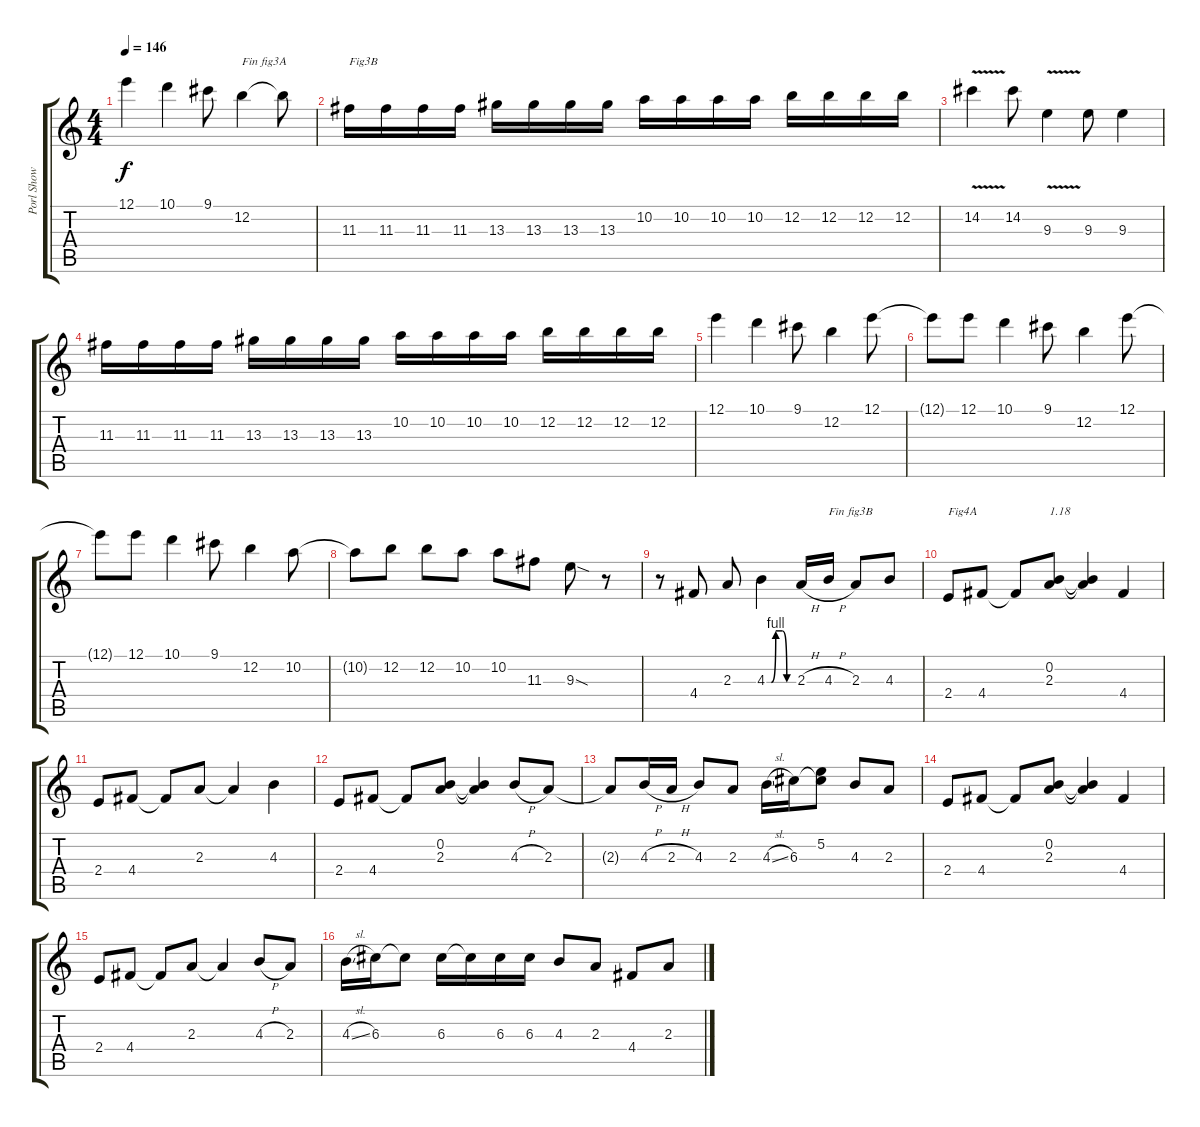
\track ("Porl Show solo from web" "Porl Show ") {mute instrument distortionguitar}
\staff {score tabs}
\tuning (E4 B3 G3 D3 A2 E2) {hide}
\ts (4 4)
\tempo 146
\clef g2
\ks c
12.1.4{dy f} 10.1.4 9.1.8 12.2.4{txt "Fin fig3A"} 12.2{t}.8 |
11.3.16{txt "Fig3B"} 11.3.16 11.3.16 11.3.16 13.3.16 13.3.16 13.3.16 13.3.16 10.2.16 10.2.16 10.2.16 10.2.16 12.2.16 12.2.16 12.2.16 12.2.16 |
14.2{v}.4 14.2.8 9.3{v}.4 9.3.8 9.3.4 |
11.3.16 11.3.16 11.3.16 11.3.16 13.3.16 13.3.16 13.3.16 13.3.16 10.2.16 10.2.16 10.2.16 10.2.16 12.2.16 12.2.16 12.2.16 12.2.16 |
12.1.4 10.1.4 9.1.8 12.2.4 12.1.8 |
12.1{t}.8 12.1.8 10.1.4 9.1.8 12.2.4 12.1.8 |
12.1{t}.8 12.1.8 10.1.4 9.1.8 12.2.4 10.2.8 |
10.2{t}.8 12.2.8 12.2.8 10.2.8 10.2.8 11.3.8 9.3{sod}.8 r.8 |
r.8 4.4.8 2.3.8 4.3{be (custom 0 0 10 0 20 4 35 4 45 0 60 0)}.4 2.3{h}.16 4.3{h}.16{txt "Fin fig3B"} 2.3.8 4.3.8 |
2.4.8{txt "Fig4A"} 4.4.8 4.4{t}.8 (0.2 2.3).8{txt "1.18"} (0.2{t} 2.3{t}).4 4.4.4 |
2.4.8 4.4.8 4.4{t}.8 2.3.8 2.3{t}.4 4.3.4 |
2.4.8 4.4.8 4.4{t}.8 (0.2 2.3).8 (0.2{t} 2.3{t}).4 4.3{h}.8 2.3.8 |
2.3{t}.8 4.3{h}.16 2.3{h}.16 4.3.8 2.3.8 4.3{sl}.16 6.3.16 (5.2 6.3{t}).8 4.3.8 2.3.8 |
2.4.8 4.4.8 4.4{t}.8 (0.2 2.3).8 (0.2{t} 2.3{t}).4 4.4.4 |
2.4.8 4.4.8 4.4{t}.8 2.3.8 2.3{t}.4 4.3{h}.8 2.3.8 |
4.3{sl}.16 6.3.16 6.3{t}.8 6.3.16 6.3{t}.16 6.3.16 6.3.16 4.3.8 2.3.8 4.4.8 2.3.8
